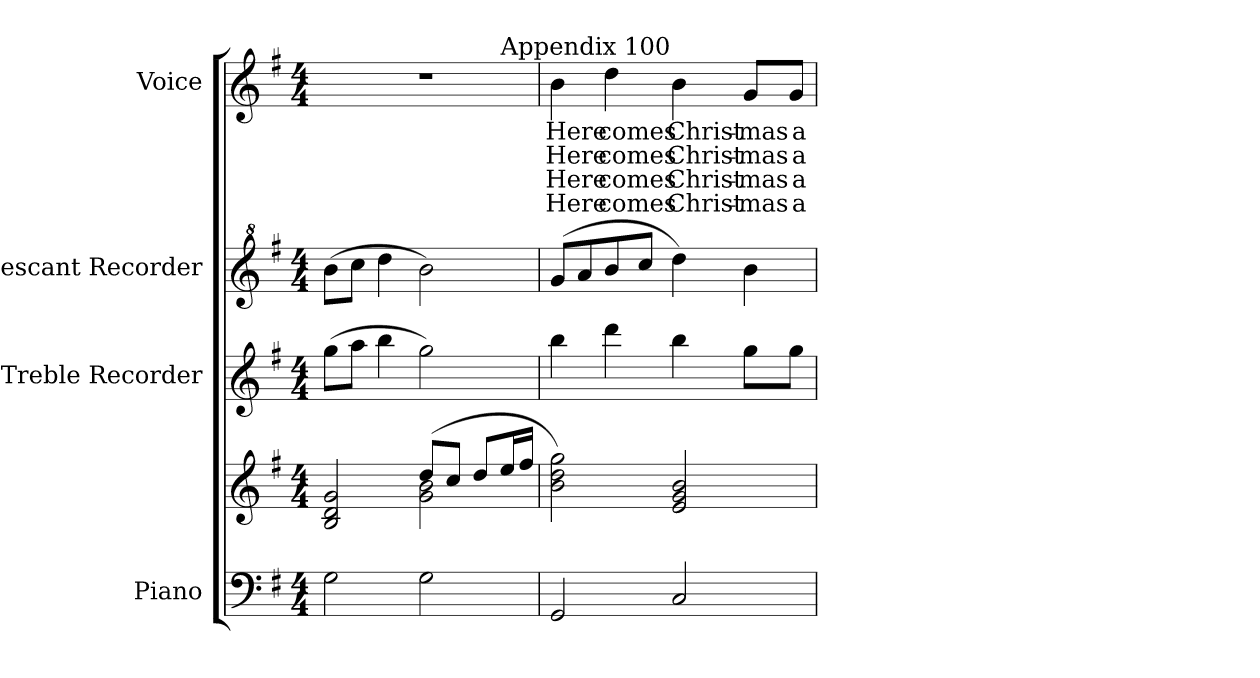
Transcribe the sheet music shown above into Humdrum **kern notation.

**kern	**kern	**kern	**kern	**kern	**text	**text	**text	**text
*part4	*part4	*part3	*part2	*part1	*part1	*part1	*part1	*part1
*staff5	*staff4	*staff3	*staff2	*staff1	*staff1	*staff1	*staff1	*staff1
*I"Piano	*	*I"Treble Recorder	*I"Descant Recorder	*I"Voice	*	*	*	*
*I'Pno.	*	*I'Tr. Rec.	*I'D. Rec.	*I'Voice	*	*	*	*
!!LO:PB:g=z
*clefF4	*clefG2	*clefG2	*clefG^2	*clefG2	*	*	*	*
*	*	*	*ITrd-7c-12	*	*	*	*	*
*k[f#]	*k[f#]	*k[f#]	*k[f#]	*k[f#]	*	*	*	*
*G:	*G:	*G:	*G:	*G:	*	*	*	*
*M4/4	*M4/4	*M4/4	*M4/4	*M4/4	*	*	*	*
*MM104	*MM104	*MM104	*MM104	*MM104	*	*	*	*
=1	=1	=1	=1	=1	=1	=1	=1	=1
*	*^	*	*	*^	*	*	*	*
2Gi\	2Bi/ 2di 2gi	2ryy	(8ggi\L	(8bbbi\L	1r	2..ryy	.	.	.	.
.	.	.	8aai\J	8cccci\J	.	.	.	.	.	.
.	.	.	4bbi\	4ddddi\	.	.	.	.	.	.
2Gi\	(8ddi/L	2gi\ 2bi	2ggi\)	2bbbi\)	.	.	.	.	.	.
.	8cci/J	.	.	.	.	.	.	.	.	.
.	8ddi/L	.	.	.	.	.	.	.	.	.
!	!	!	!	!	!	!LO:TX:a:t=Appendix 100	!	!	!	!
.	16eei/L	.	.	.	.	8ryy	.	.	.	.
.	16ff#i/JJ	.	.	.	.	.	.	.	.	.
*	*v	*v	*	*	*v	*v	*	*	*	*
=2	=2	=2	=2	=2	=2	=2	=2	=2
*	*	*	*	*^	*	*	*	*
!	!	!	!	!	!	!LO:LY:b:color=#000000	!LO:LY:b:color=#000000	!LO:LY:b:color=#000000	!LO:LY:b:color=#000000
*	*	*	*	*v	*v	*	*	*	*
2GGi/	2bi\ 2ddi 2ggi)	4bbi\	(8gggi/L	4bi\	Here	Here	Here	Here
.	.	.	8aaai/	.	.	.	.	.
!	!	!	!	!	!LO:LY:b:color=#000000	!LO:LY:b:color=#000000	!LO:LY:b:color=#000000	!LO:LY:b:color=#000000
.	.	4dddi\	8bbbi/	4ddi\	comes	comes	comes	comes
.	.	.	8cccci/J	.	.	.	.	.
!	!	!	!	!	!LO:LY:b:color=#000000	!LO:LY:b:color=#000000	!LO:LY:b:color=#000000	!LO:LY:b:color=#000000
2Ci/	2ei/ 2gi 2bi	4bbi\	4ddddi\)	4bi\	Christ-	Christ-	Christ-	Christ-
!	!	!	!	!	!LO:LY:b:color=#000000	!LO:LY:b:color=#000000	!LO:LY:b:color=#000000	!LO:LY:b:color=#000000
.	.	8ggi\L	4bbbi\	8gi/L	-mas	-mas	-mas	-mas
!	!	!	!	!	!LO:LY:b:color=#000000	!LO:LY:b:color=#000000	!LO:LY:b:color=#000000	!LO:LY:b:color=#000000
.	.	8ggi\J	.	8gi/J	a-	a-	a-	a-
=	=	=	=	=	=	=	=	=
*-	*-	*-	*-	*-	*-	*-	*-	*-
